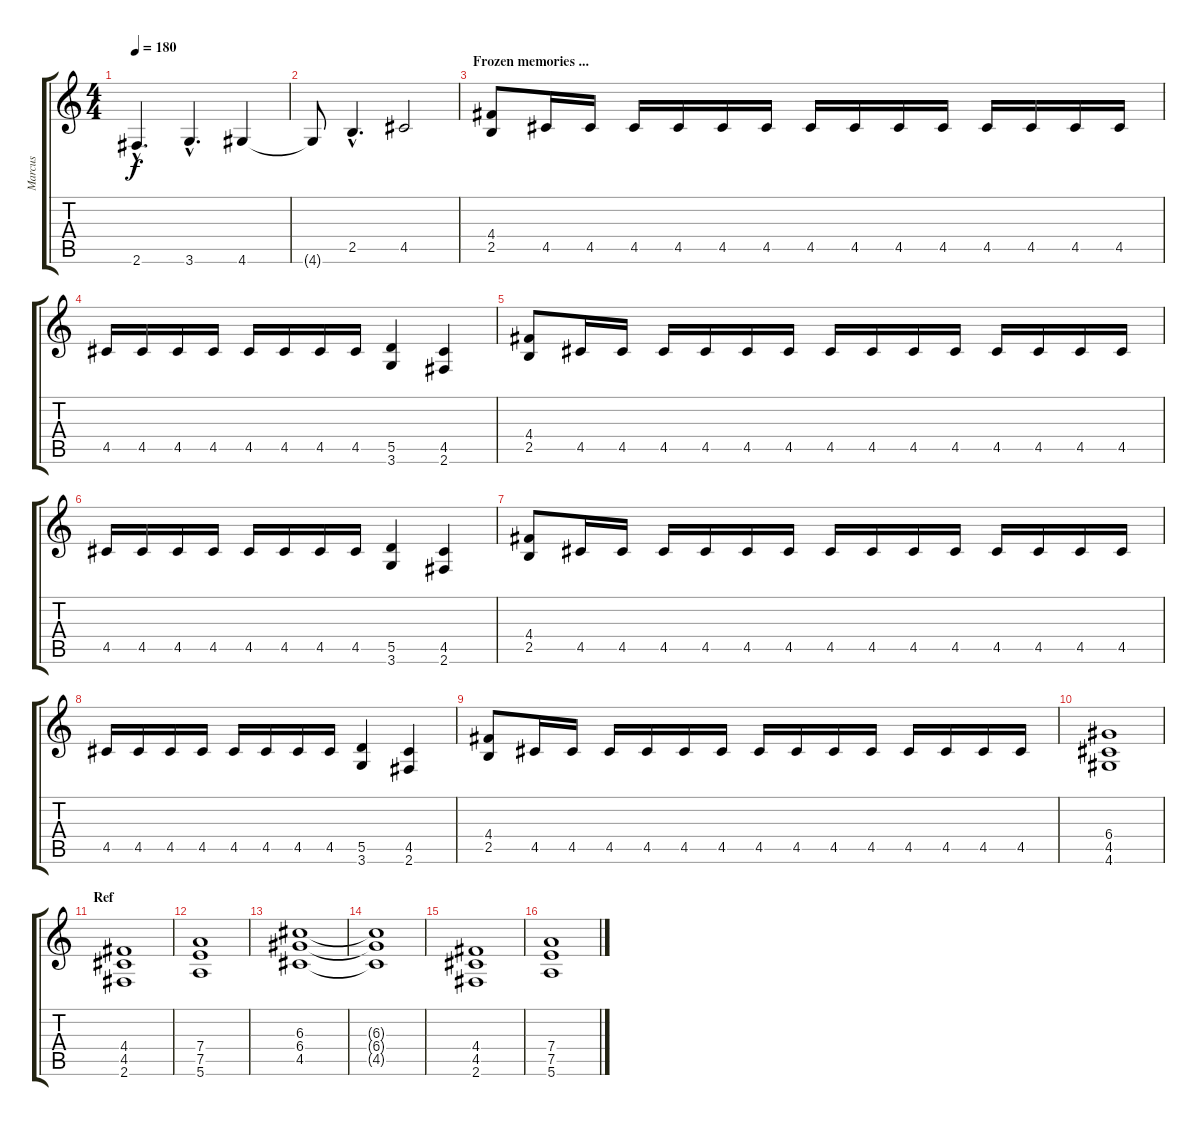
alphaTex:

\track ("Marcus" "Marcus") {instrument distortionguitar}
\staff {score tabs}
\tuning (E4 B3 G3 D3 A2 E2) {hide}
\ts (4 4)
\tempo 180
\clef g2
\ks c
2.6{hac}.4{d dy f} 3.6{hac}.4{d} 4.6.4 |
4.6{t}.8 2.5{hac}.4{d} 4.5.2 |
\section ("" "Frozen memories ...")
(4.4 2.5).8 4.5.16 4.5.16 4.5.16 4.5.16 4.5.16 4.5.16 4.5.16 4.5.16 4.5.16 4.5.16 4.5.16 4.5.16 4.5.16 4.5.16 |
4.5.16 4.5.16 4.5.16 4.5.16 4.5.16 4.5.16 4.5.16 4.5.16 (5.5 3.6).4 (4.5 2.6).4 |
(4.4 2.5).8 4.5.16 4.5.16 4.5.16 4.5.16 4.5.16 4.5.16 4.5.16 4.5.16 4.5.16 4.5.16 4.5.16 4.5.16 4.5.16 4.5.16 |
4.5.16 4.5.16 4.5.16 4.5.16 4.5.16 4.5.16 4.5.16 4.5.16 (5.5 3.6).4 (4.5 2.6).4 |
(4.4 2.5).8 4.5.16 4.5.16 4.5.16 4.5.16 4.5.16 4.5.16 4.5.16 4.5.16 4.5.16 4.5.16 4.5.16 4.5.16 4.5.16 4.5.16 |
4.5.16 4.5.16 4.5.16 4.5.16 4.5.16 4.5.16 4.5.16 4.5.16 (5.5 3.6).4 (4.5 2.6).4 |
(4.4 2.5).8 4.5.16 4.5.16 4.5.16 4.5.16 4.5.16 4.5.16 4.5.16 4.5.16 4.5.16 4.5.16 4.5.16 4.5.16 4.5.16 4.5.16 |
(6.4 4.5 4.6).1 |
\section ("" "Ref")
(4.4 4.5 2.6).1 |
(7.4 7.5 5.6).1 |
(6.3 6.4 4.5).1 |
(6.3{t} 6.4{t} 4.5{t}).1 |
(4.4 4.5 2.6).1 |
(7.4 7.5 5.6).1
